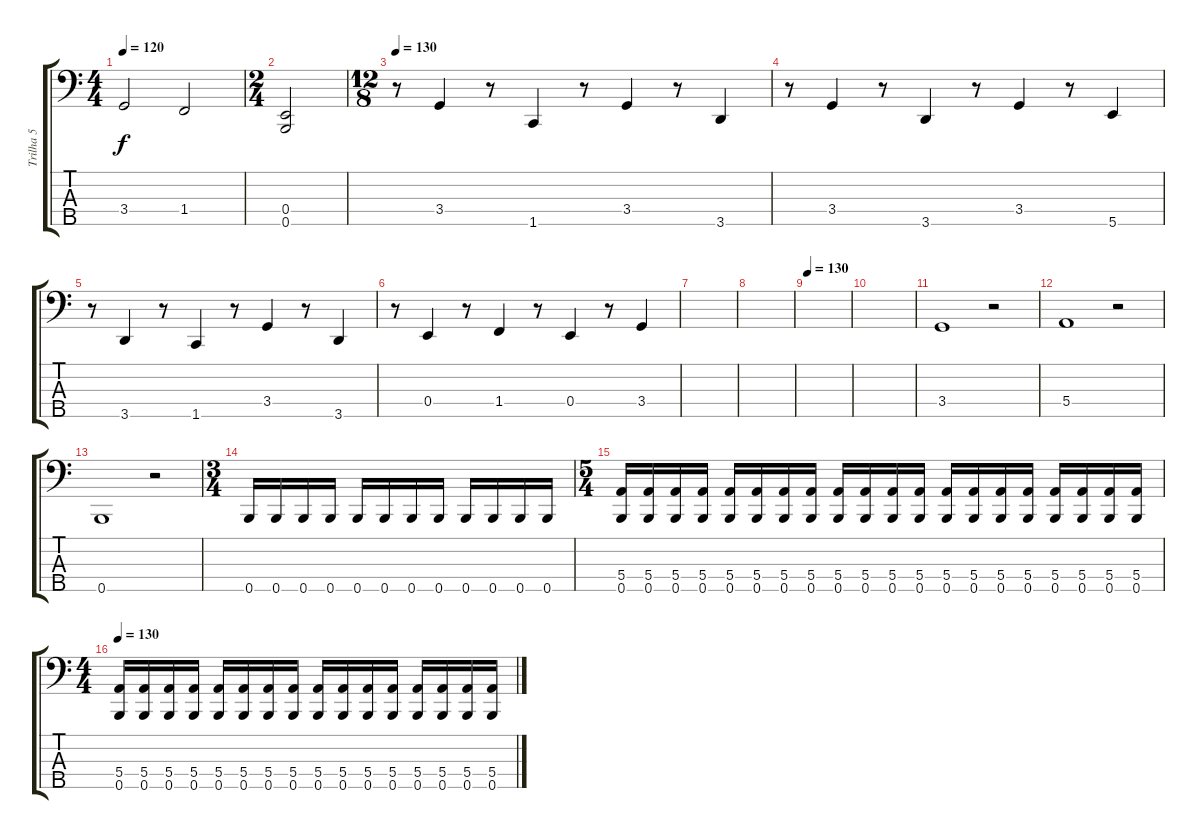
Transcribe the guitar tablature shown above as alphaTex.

\track ("Trilha 5" "Trilha 5") {instrument electricbassfinger}
\staff {score tabs}
\tuning (G2 D2 A1 E1 B0) {hide}
\ts (4 4)
\tempo 120
\clef f4
\ks c
3.4.2{dy f} 1.4.2 |
\ts (2 4)
(0.4 0.5).2 |
\ts (12 8)
\tempo 130
r.8 3.4.4 r.8 1.5.4 r.8 3.4.4 r.8 3.5.4 |
r.8 3.4.4 r.8 3.5.4 r.8 3.4.4 r.8 5.5.4 |
r.8 3.5.4 r.8 1.5.4 r.8 3.4.4 r.8 3.5.4 |
r.8 0.4.4 r.8 1.4.4 r.8 0.4.4 r.8 3.4.4 |
|
|
\tempo 130
|
|
3.4.1 r.2 |
5.4.1 r.2 |
0.5.1 r.2 |
\ts (3 4)
0.5.16 0.5.16 0.5.16 0.5.16 0.5.16 0.5.16 0.5.16 0.5.16 0.5.16 0.5.16 0.5.16 0.5.16 |
\ts (5 4)
(5.4 0.5).16 (5.4 0.5).16 (5.4 0.5).16 (5.4 0.5).16 (5.4 0.5).16 (5.4 0.5).16 (5.4 0.5).16 (5.4 0.5).16 (5.4 0.5).16 (5.4 0.5).16 (5.4 0.5).16 (5.4 0.5).16 (5.4 0.5).16 (5.4 0.5).16 (5.4 0.5).16 (5.4 0.5).16 (5.4 0.5).16 (5.4 0.5).16 (5.4 0.5).16 (5.4 0.5).16 |
\ts (4 4)
\tempo 130
(5.4 0.5).16 (5.4 0.5).16 (5.4 0.5).16 (5.4 0.5).16 (5.4 0.5).16 (5.4 0.5).16 (5.4 0.5).16 (5.4 0.5).16 (5.4 0.5).16 (5.4 0.5).16 (5.4 0.5).16 (5.4 0.5).16 (5.4 0.5).16 (5.4 0.5).16 (5.4 0.5).16 (5.4 0.5).16
